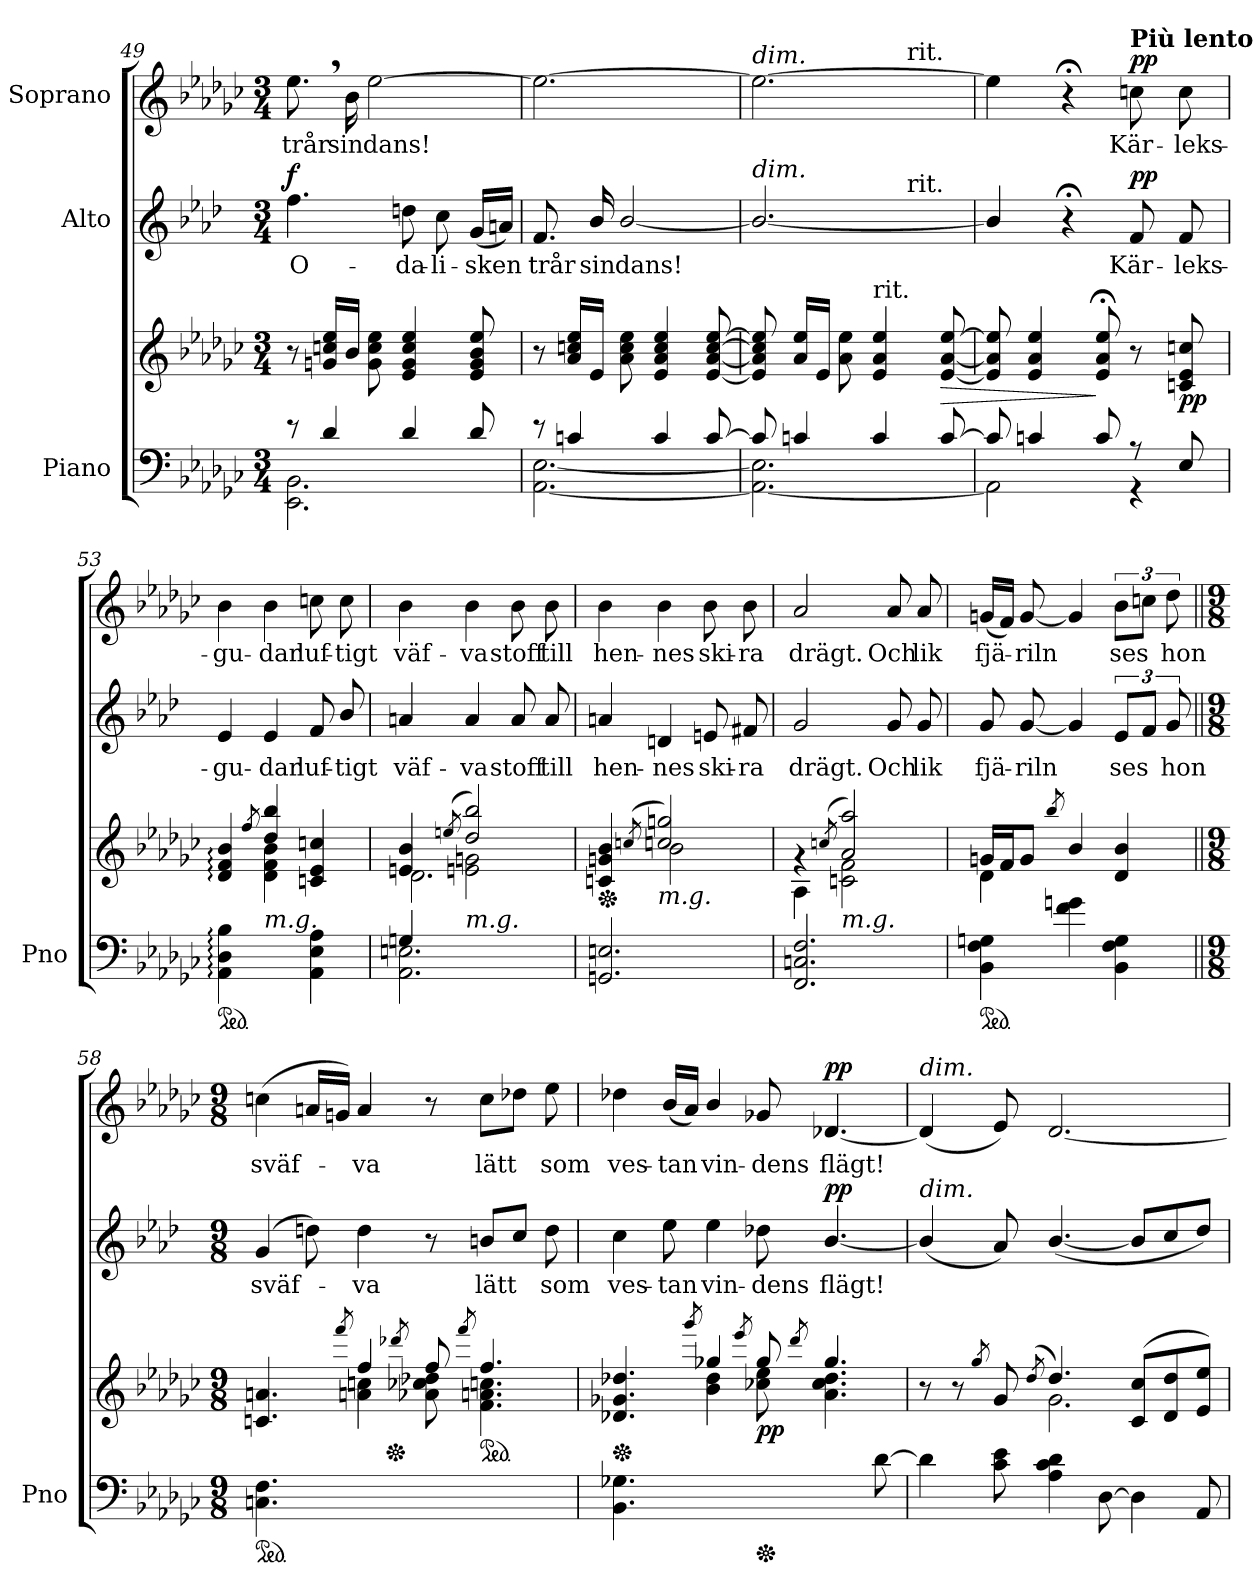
**kern	**kern	**dynam	**kern	**text	**dynam	**kern	**text	**dynam
*part3	*part3	*part3	*part2	*part2	*part2	*part1	*part1	*part1
*staff4	*staff3	*staff3/4	*staff2	*staff2	*staff2	*staff1	*staff1	*staff1
*I"Piano	*	*	*I"Alto	*	*	*I"Soprano	*	*
*I'Pno	*	*	*	*	*	*	*	*
*clefF4	*clefG2	*	*clefG2	*	*	*clefG2	*	*
*	*	*	*ITrd1c2	*	*	*	*	*
*k[b-e-a-d-g-c-]	*k[b-e-a-d-g-c-]	*	*k[b-e-a-d-g-c-]	*	*	*k[b-e-a-d-g-c-]	*	*
*M3/4	*M3/4	*	*M3/4	*	*	*M3/4	*	*
=49	=49	=49	=49	=49	=49	=49	=49	=49
*^	*	*	*	*	*	*	*	*
!	!	!	!	!	!LO:LY:b	!LO:DY:a	!	!LO:LY:b	!
8r	2.EE-\ 2.BB-\	8r	.	4.ee-\	O-	f	8.ee-,\	trår	.
4d-/	.	16gn/ 16ccn/ 16ee-/LL	.	.	.	.	.	.	.
!	!	!	!	!	!	!	!	!LO:LY:b	!
.	.	16b-/JJ	.	.	.	.	16b-\	sin	.
!	!	!	!	!	!	!	!	!LO:LY:b	!
.	.	8g\ 8cc\ 8ee-\	.	.	.	.	[2ee-\	dans!	.
!	!	!	!	!	!LO:LY:b	!	!	!	!
4d-/	.	4e-/ 4g/ 4cc/ 4ee-/	.	8ccn\	-da-	.	.	.	.
!	!	!	!	!	!LO:LY:b	!	!	!	!
.	.	.	.	8b-\	-li-	.	.	.	.
!	!	!	!	!	!LO:LY:b	!	!	!	!
8d-/	.	8e-/ 8g/ 8b-/ 8ee-/	.	(<16f/LL	-sken	.	.	.	.
.	.	.	.	16gn/JJ)	.	.	.	.	.
!!LO:LB:g=z
=50	=50	=50	=50	=50	=50	=50	=50	=50	=50
!	!	!	!	!	!LO:LY:b	!	!	!	!
8r	[2.AA-\ [2.E-\	8r	.	8.e-/	trår	.	2.ee-\_	.	.
4cn/	.	16a-/ 16ccn/ 16ee-/LL	.	.	.	.	.	.	.
!	!	!	!	!	!LO:LY:b	!	!	!	!
.	.	16e-/JJ	.	16a-/	sin	.	.	.	.
!	!	!	!	!	!LO:LY:b	!	!	!	!
.	.	8a-\ 8cc\ 8ee-\	.	[2a-/	dans!	.	.	.	.
4c/	.	4e-/ 4a-/ 4cc/ 4ee-/	.	.	.	.	.	.	.
[8c/	.	[8e-/ [8a-/ [8cc/ [8ee-/	.	.	.	.	.	.	.
=51	=51	=51	=51	=51	=51	=51	=51	=51	=51
*	*	*	*	*^	*	*	*^	*	*
!	!	!	!	!	!	!	!	!LO:TX:a:i:t=dim.	!	!	!
!	!	!	!	!LO:TX:a:i:t=dim.	!	!	!	!	!	!	!
8c/]	2.AA-\_ 2.E-\]	8e-/] 8a-/] 8cc/] 8ee-/]	.	2.a-/_	4rAyy	.	.	2.ee-\_	4rgyy	.	.
4cn/	.	16a-/ 16ee-/LL	.	.	.	.	.	.	.	.	.
.	.	16e-/JJ	.	.	.	.	.	.	.	.	.
.	.	8a-\ 8ee-\	.	.	8rAyy	.	.	.	8rgyy	.	.
!	!	!LO:TX:a:t=rit.	!	!	!	!	!	!	!	!	!
4c/	.	4e-/ 4a-/ 4ee-/	.	.	8rcyy	.	.	.	8rgyy	.	.
!	!	!	!	!	!	!	!	!	!LO:TX:a:t=rit.	!	!
!	!	!	!	!	!LO:TX:a:t=rit.	!	!	!	!	!	!
.	.	.	.	.	4rAyy	.	.	.	4rgyy	.	.
!	!	!	!LO:HP:b	!	!	!	!	!	!	!	!
[8c/	.	[8e-/ [8a-/ [8ee-/	>	.	.	.	.	.	.	.	.
*	*	*	*	*v	*v	*	*	*	*	*	*
*	*	*	*	*	*	*	*v	*v	*	*
=52	=52	=52	=52	=52	=52	=52	=52	=52	=52
8c/]	2AA-\]	8e-/] 8a-/] 8ee-/]	.	4a-/]	.	.	4ee-\]	.	.
4cn/	.	4e-/ 4a-/ 4ee-/	.	.	.	.	.	.	.
.	.	.	.	4r;<	.	.	4r;<	.	.
8c/	.	8e-/;< 8a-/;< 8ee-/;<	]	.	.	.	.	.	.
!	!	!	!	!	!	!	!LO:TX:a:B:t=Più lento	!	!
!	!	!	!	!	!LO:LY:b	!LO:DY:a	!	!LO:LY:b	!LO:DY:a
8r	4r	8r	.	8e-/	Kär-	pp	8ccn\	Kär-	pp
!	!	!	!LO:DY:b	!	!LO:LY:b	!	!	!LO:LY:b	!
8E-/	.	8cn/ 8e-/ 8ccn/	pp	8e-/	-leks-	.	8cc\	-leks-	.
*v	*v	*	*	*	*	*	*	*	*
=53	=53	=53	=53	=53	=53	=53	=53	=53
*ped	*	*	*	*	*	*	*	*
*	*^	*	*	*	*	*	*	*
!	!	!	!	!	!LO:LY:b	!	!	!LO:LY:b	!
4AA-\: 4D-\: 4B-\:	4d-/: 4f/: 4b-/:	4ryy	.	4d-/	-gu-	.	4b-\	-gu-	.
.	8qff/	.	.	.	.	.	.	.	.
!LO:TX:a:i:t=m.g.	!	!	!	!	!	!	!	!	!
!	!	!	!	!	!LO:LY:b	!	!	!LO:LY:b	!
4ryy	4dd-/ 4bb-/	4d-\ 4f\ 4b-\	.	4d-/	-dar	.	4b-\	-dar	.
!	!	!	!	!	!LO:LY:b	!	!	!LO:LY:b	!
4AA-\ 4E-\ 4A-\	4cn/ 4e-/ 4ccn/	4ryy	.	8e-/	luf-	.	8ccn\	luf-	.
!	!	!	!	!	!LO:LY:b	!	!	!LO:LY:b	!
.	.	.	.	8a-/	-tigt	.	8cc\	-tigt	.
!!LO:LB:g=z
=54	=54	=54	=54	=54	=54	=54	=54	=54	=54
*^	*	*^	*	*	*	*	*	*	*
!	!	!	!	!	!	!	!LO:LY:b	!	!	!LO:LY:b	!
4Gn/	2.AA-\ 2.En\	4en/ 4b-/	2.d-\	4ryy	.	4gn/	väf-	.	4b-\	väf-	.
.	.	(<8qeen/	.	.	.	.	.	.	.	.	.
!LO:TX:a:i:t=m.g.	!	!	!	!	!	!	!	!	!	!	!
!	!	!	!	!	!	!	!LO:LY:b	!	!	!LO:LY:b	!
2ryy	.	2dd-/ 2bb-/)	.	2en\ 2gn\	.	4g/	-va	.	4b-\	-va	.
!	!	!	!	!	!	!	!LO:LY:b	!	!	!LO:LY:b	!
.	.	.	.	.	.	8g/	stoff	.	8b-\	stoff	.
!	!	!	!	!	!	!	!LO:LY:b	!	!	!LO:LY:b	!
.	.	.	.	.	.	8g/	till	.	8b-\	till	.
*v	*v	*	*	*	*	*	*	*	*	*	*
*	*v	*v	*v	*	*	*	*	*	*	*
=55	=55	=55	=55	=55	=55	=55	=55	=55
*	*Xped	*	*	*	*	*	*	*
*	*^	*	*	*	*	*	*	*
!	!	!	!	!	!LO:LY:b	!	!	!LO:LY:b	!
2.GGn/ 2.En/	4cn/ 4gn/ 4b-/	4rFyy	.	4gn/	hen-	.	4b-\	hen-	.
.	(<8qccn/	.	.	.	.	.	.	.	.
!	!LO:TX:b:i:t=m.g.	!	!	!	!	!	!	!	!
!	!	!	!	!	!LO:LY:b	!	!	!LO:LY:b	!
.	2cc/ 2ggn/)	2b-\	.	4cn/	-nes	.	4b-\	-nes	.
!	!	!	!	!	!LO:LY:b	!	!	!LO:LY:b	!
.	.	.	.	8dn/	ski-	.	8b-\	ski-	.
!	!	!	!	!	!LO:LY:b	!	!	!LO:LY:b	!
.	.	.	.	8en/	-ra	.	8b-\	-ra	.
=56	=56	=56	=56	=56	=56	=56	=56	=56	=56
!	!	!	!	!	!LO:LY:b	!	!	!LO:LY:b	!
2.FF/ 2.Cn/ 2.F/	4rg	4A-\	.	2f/	drägt.	.	2a-/	drägt.	.
.	(<8qccn/	.	.	.	.	.	.	.	.
!	!LO:TX:b:i:t=m.g.	!	!	!	!	!	!	!	!
.	2a-/ 2aa-/)	2cn\ 2f\	.	.	.	.	.	.	.
!	!	!	!	!	!LO:LY:b	!	!	!LO:LY:b	!
.	.	.	.	8f/	Och	.	8a-/	Och	.
!	!	!	!	!	!LO:LY:b	!	!	!LO:LY:b	!
.	.	.	.	8f/	lik	.	8a-/	lik	.
=57	=57	=57	=57	=57	=57	=57	=57	=57	=57
*ped	*	*	*	*	*	*	*	*	*
!	!	!	!	!	!LO:LY:b	!	!	!LO:LY:b	!
4BB-\ 4F\ 4Gn\	16gn/LL	4d-\	.	8f/	fjä-	.	(<16gn/LL	fjä-	.
.	16f/J	.	.	.	.	.	16f/JJ)	.	.
!	!	!	!	!	!LO:LY:b	!	!	!LO:LY:b	!
.	8g/J	.	.	[8f/	-riln	.	[8g/	-riln	.
.	8qbb-/	.	.	.	.	.	.	.	.
4f\ 4gn\	4b-/	4rcyy	.	4f/]	.	.	4g/]	.	.
!	!	!	!	!	!LO:LY:b	!	!	!LO:LY:b	!
4BB-\ 4F\ 4G\	4d-/ 4b-/	4rFyy	.	12d-/L	ses	.	12b-\L	ses	.
.	.	.	.	12e-/J	.	.	12ccn\J	.	.
!	!	!	!	!	!LO:LY:b	!	!	!LO:LY:b	!
.	.	.	.	12f/	hon	.	12dd-\	hon	.
!!LO:PB:g=z
=58||	=58||	=58||	=58||	=58||	=58||	=58||	=58||	=58||	=58||
*M9/8	*M9/8	*	*	*M9/8	*	*	*M9/8	*	*
*ped	*	*	*	*	*	*	*	*	*
*^	*	*	*	*	*	*	*	*	*
!	!	!	!	!	!	!LO:LY:b	!	!	!LO:LY:b	!
4.Cn\ 4.F\	4.rCCyy	4.cn/ 4.an/	4.ryy	.	(>4f/	sväf-	.	(>4ccn\	sväf-	.
.	.	.	.	.	8ccn\)	.	.	16an/LL	.	.
.	.	.	.	.	.	.	.	16gn/JJ)	.	.
.	.	8qfff/	.	.	.	.	.	.	.	.
!	!	!	!	!	!	!LO:LY:b	!	!	!LO:LY:b	!
2.ryy	4ryy	4ff/	4an\ 4ccn\	.	4cc\	-va	.	4a/	-va	.
*	*	*Xped	*	*	*	*	*	*	*	*
.	.	8qddd-X/	.	.	.	.	.	.	.	.
.	8ryy	8ff/	8a-X\ 8cc-X\ 8dd-X\	.	8r	.	.	8r	.	.
.	.	8qfff/	.	.	.	.	.	.	.	.
*	*	*ped	*	*	*	*	*	*	*	*
!	!	!	!	!	!	!LO:LY:b	!	!	!LO:LY:b	!
.	4ryy	4.ff/	4.f\ 4.an\ 4.ccn\	.	8an/L	lätt	.	8cc\L	lätt	.
.	.	.	.	.	8b-/J	.	.	8dd-X\J	.	.
!	!	!	!	!	!	!LO:LY:b	!	!	!LO:LY:b	!
.	8ryy	.	.	.	8cc\	som	.	8ee-\	som	.
*v	*v	*	*	*	*	*	*	*	*	*
=59	=59	=59	=59	=59	=59	=59	=59	=59	=59
*	*Xped	*	*	*	*	*	*	*	*
*^	*	*	*	*	*	*	*	*	*
!	!	!	!	!	!	!LO:LY:b	!	!	!LO:LY:b	!
*v	*v	*	*	*	*	*	*	*	*	*
4.BB-\ 4.G-X\	4.d-X/ 4.g-X/ 4.dd-X/	4.rFyy	.	4b-\	ves-	.	4dd-X\	ves-	.
!	!	!	!	!	!LO:LY:b	!	!	!LO:LY:b	!
.	.	.	.	8dd-\	-tan	.	(<16b-/LL	-tan	.
.	.	.	.	.	.	.	16a-/JJ)	.	.
.	8qggg-/	.	.	.	.	.	.	.	.
!	!	!	!	!	!LO:LY:b	!	!	!LO:LY:b	!
4ryy	4gg-X/	4b-\ 4dd-\	.	4dd-\	vin-	.	4b-/	vin-	.
.	8qeee-/	.	.	.	.	.	.	.	.
*Xped	*	*	*	*	*	*	*	*	*
!	!	!	!LO:DY:b	!	!LO:LY:b	!	!	!LO:LY:b	!
8ryy	8gg-/	8cc-X\ 8ee-\	pp	8cc-X\	-dens	.	8g-X/	-dens	.
.	8qddd-/	.	.	.	.	.	.	.	.
!	!	!	!	!	!LO:LY:b	!LO:DY:a	!	!LO:LY:b	!LO:DY:a
4ryy	4.gg-/	(<4.a-\ 4.cc-\ 4.dd-\	.	[4.a-/	flägt!	pp	[4.d-X/	flägt!	pp
[8d-\)	.	.	.	.	.	.	.	.	.
=60	=60	=60	=60	=60	=60	=60	=60	=60	=60
!	!	!	!	!	!	!	!LO:TX:a:i:t=dim.	!	!
!	!	!	!	!LO:TX:a:i:t=dim.	!	!	!	!	!
4d-\]	8r	8ryy	.	(<4a-/]	.	.	(<4d-/]	.	.
.	8r	8ryy	.	.	.	.	.	.	.
.	8qgg-/	.	.	.	.	.	.	.	.
8c-\ 8e-\	8g-/	8ryy	.	8g-/)	.	.	8e-/)	.	.
.	(<8qdd-/	.	.	.	.	.	.	.	.
4A-\ 4c-\ 4d-\	4.dd-/)	2.g-\	.	(<[4.a-/	.	.	[2.d-/	.	.
[8D-\	.	.	.	.	.	.	.	.	.
4D-\]	(<8c-/ 8cc-/L	.	.	8a-/L]	.	.	.	.	.
.	8d-/ 8dd-/	.	.	8b-/	.	.	.	.	.
8AA-/	8e-/ 8ee-/J)	.	.	8cc-/J)	.	.	.	.	.
*	*v	*v	*	*	*	*	*	*	*
=	=	=	=	=	=	=	=	=
*-	*-	*-	*-	*-	*-	*-	*-	*-
